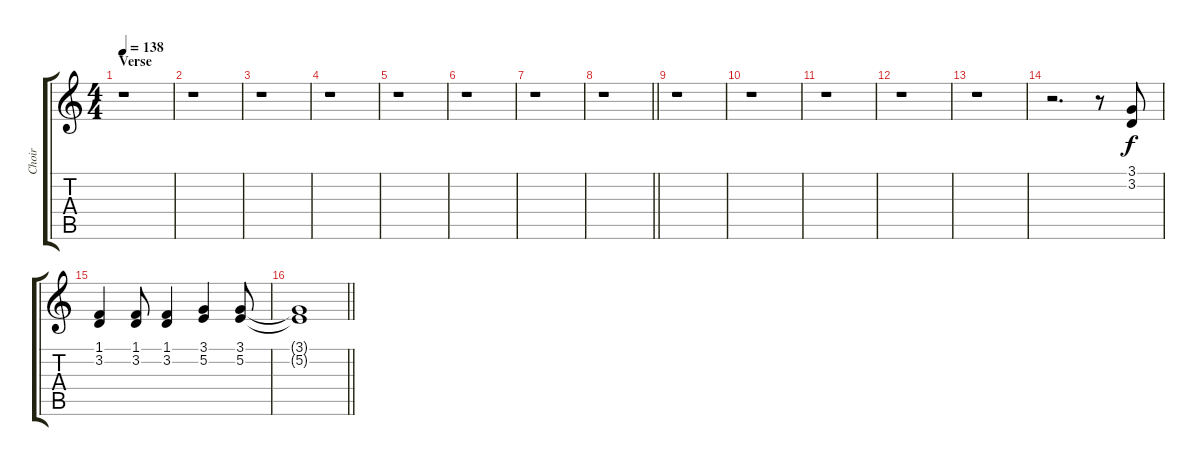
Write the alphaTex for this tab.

\track ("Choir" "Choir") {instrument choiraahs}
\staff {score tabs}
\tuning (E4 B3 G3 D3 A2 E2) {hide}
\ts (4 4)
\section ("" "Verse ")
\tempo 138
\clef g2
\ks c
r.1{dy f} |
r.1 |
r.1 |
r.1 |
r.1 |
r.1 |
r.1 |
\barLineRight lightlight
r.1 |
\section ("" "")
r.1 |
r.1 |
r.1 |
r.1 |
r.1 |
r.2{d} r.8 (3.1 3.2).8 |
(1.1 3.2).4 (1.1 3.2).8 (1.1 3.2).4 (3.1 5.2).4 (3.1 5.2).8 |
\barLineRight lightlight
(3.1{t} 5.2{t}).1
